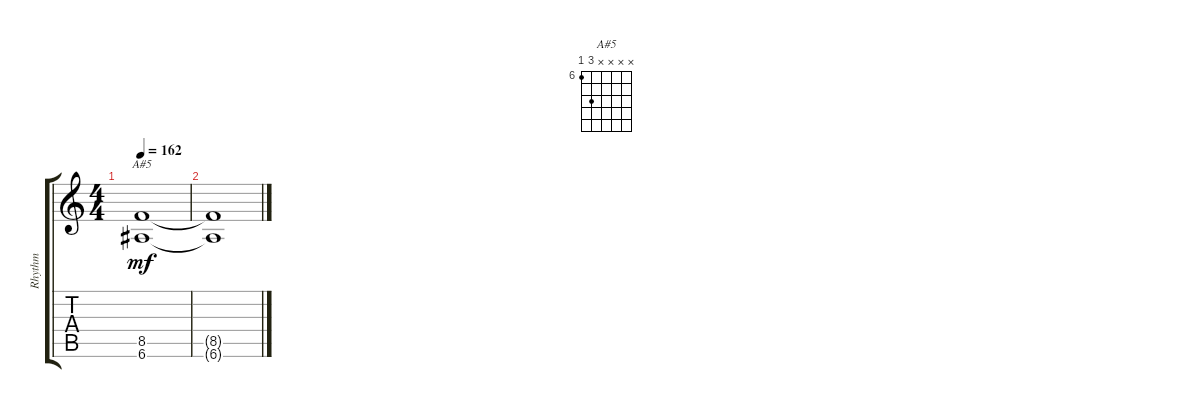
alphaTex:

\track ("Rhythm" "Rhythm") {instrument overdrivenguitar}
\staff {score tabs}
\tuning (E4 B3 G3 D3 A2 E2) {hide}
\chord ("A#5" x x x x 8 6) {firstfret 6}
\ts (4 4)
\tempo 162
\clef g2
\ks c
(8.5 6.6).1{ch "A#5" dy mf} |
(8.5{t} 6.6{t}).1
